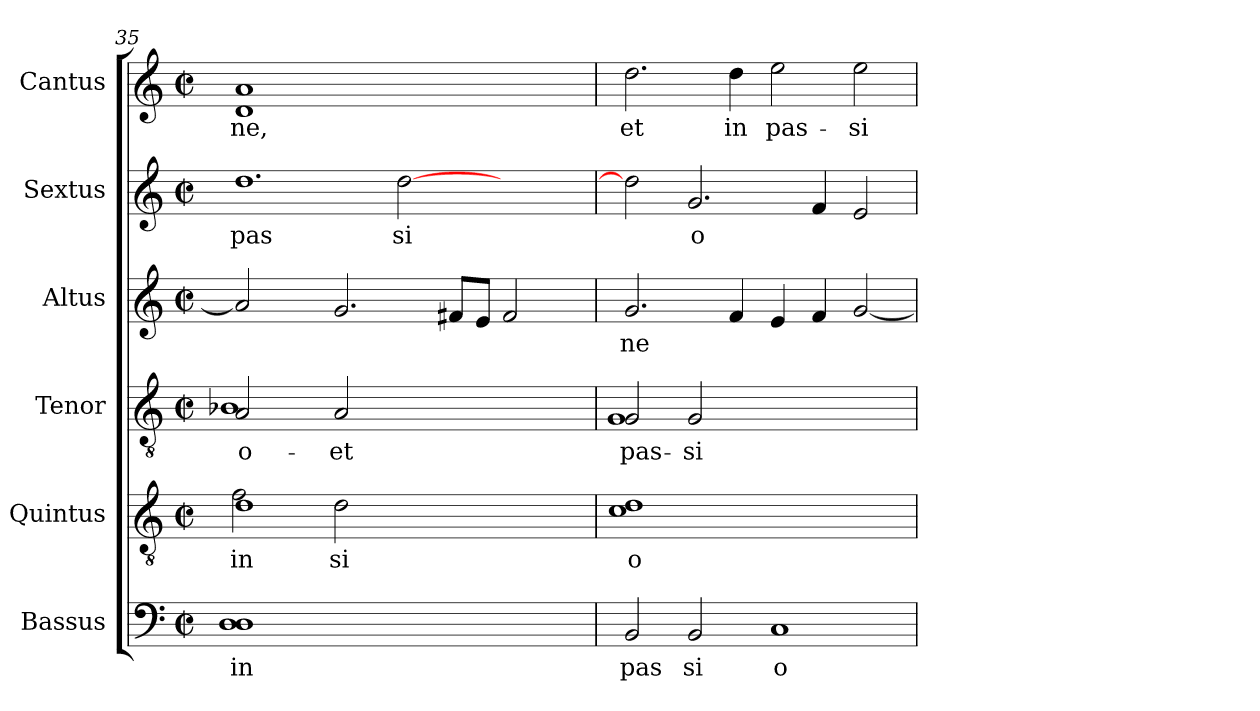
**kern	**text	**kern	**text	**kern	**text	**kern	**text	**kern	**text	**kern	**text
*part6	*part6	*part5	*part5	*part4	*part4	*part3	*part3	*part2	*part2	*part1	*part1
*staff6	*staff6	*staff5	*staff5	*staff4	*staff4	*staff3	*staff3	*staff2	*staff2	*staff1	*staff1
*I"Bassus	*	*I"Quintus	*	*I"Tenor	*	*I"Altus	*	*I"Sextus	*	*I"Cantus	*
!!LO:LB:g=z
*clefF4	*	*clefGv2	*	*clefGv2	*	*clefG2	*	*clefG2	*	*clefG2	*
*M2/2	*	*M2/2	*	*M2/2	*	*M2/2	*	*M2/2	*	*M2/2	*
*met(c|)	*	*met(c|)	*	*met(c|)	*	*met(c|)	*	*met(c|)	*	*met(c|)	*
=35	=35	=35	=35	=35	=35	=35	=35	=35	=35	=35	=35
!	!LO:LY:b:cj	!	!LO:LY:b:cj	!	!	!	!	!	!	!	!
*	*	*^	*	*	*	*	*	*	*	*	*
!	!	!	!	!LO:LY:b:cj	!	!LO:LY:b:cj	!	!	!	!	!	!
*	*	*	*	*	*^	*	*	*	*	*	*	*
!	!	!	!	!	!	!	!LO:LY:b:cj	!	!	!LO:N:vis=1.	!LO:LY:b:cj	!	!LO:LY:b:cj
*	*	*	*	*	*	*	*	*	*	*	*	*^	*
1D 1D	in	1d	2f\	in	2A/	1B-X	-o-	2a/]	.	1dd	pas	1d 1a	8ryy	ne,
.	.	.	.	.	.	.	.	.	.	.	.	.	16ryy	.
.	.	.	.	.	.	.	.	.	.	.	.	.	64ryy	.
.	.	.	.	.	.	.	.	.	.	.	.	.	1ryy	.
!	!	!	!	!LO:LY:b:cj	!	!	!LO:LY:b:cj	!	!	!	!	!	!	!
.	.	.	2d\	si	2A/	.	et	2.g/	.	.	.	.	.	.
!	!	!	!	!	!	!	!	!	!	!	!LO:LY:b:cj	!	!	!
1ryy	.	1ryy	1ryy	.	1ryy	1ryy	.	.	.	[>2dd\	si	1ryy	.	.
.	.	.	.	.	.	.	.	.	.	.	.	.	2ryy	.
.	.	.	.	.	.	.	.	8f#/L	.	.	.	.	.	.
.	.	.	.	.	.	.	.	8e/J	.	.	.	.	.	.
.	.	.	.	.	.	.	.	2f#/	.	2ryy	.	.	.	.
.	.	.	.	.	.	.	.	.	.	.	.	.	4ryy	.
.	.	.	.	.	.	.	.	.	.	.	.	.	32.ryy	.
=36	=36	=36	=36	=36	=36	=36	=36	=36	=36	=36	=36	=36	=36	=36
!	!LO:LY:b:cj	!	!	!LO:LY:b:rj	!	!	!LO:LY:b:cj	!	!	!	!	!	!	!
!	!	!	!	!	!	!	!LO:LY:b:cj	!	!LO:LY:b:cj	!	!	!	!	!LO:LY:b:cj
*	*	*v	*v	*	*	*	*	*	*	*	*	*v	*v	*
2BB/	pas	1d 1c	o	2G/	1G	pas-	2.g/	ne	2dd\]	.	2.dd\	et
!	!LO:LY:b:cj	!	!	!	!	!LO:LY:b:cj	!	!	!	!LO:LY:b:cj	!	!
2BB/	si	.	.	2G/	.	-si-	.	.	2.g/	o	.	.
!	!	!	!	!	!	!	!	!	!	!	!	!LO:LY:b:cj
.	.	.	.	.	.	.	4f/	.	.	.	4dd\	in
!	!LO:LY:b:cj	!	!	!	!	!	!	!	!	!	!	!LO:LY:b:cj
1C	o	1ryy	.	1ryy	1ryy	.	4e/	.	.	.	2ee\	pas-
.	.	.	.	.	.	.	4f/	.	4f/	.	.	.
!	!	!	!	!	!	!	!	!	!	!	!	!LO:LY:b:cj
.	.	.	.	.	.	.	[<2g/	.	2e/	.	2ee\	-si-
*	*	*	*	*v	*v	*	*	*	*	*	*	*
=	=	=	=	=	=	=	=	=	=	=	=
*-	*-	*-	*-	*-	*-	*-	*-	*-	*-	*-	*-
